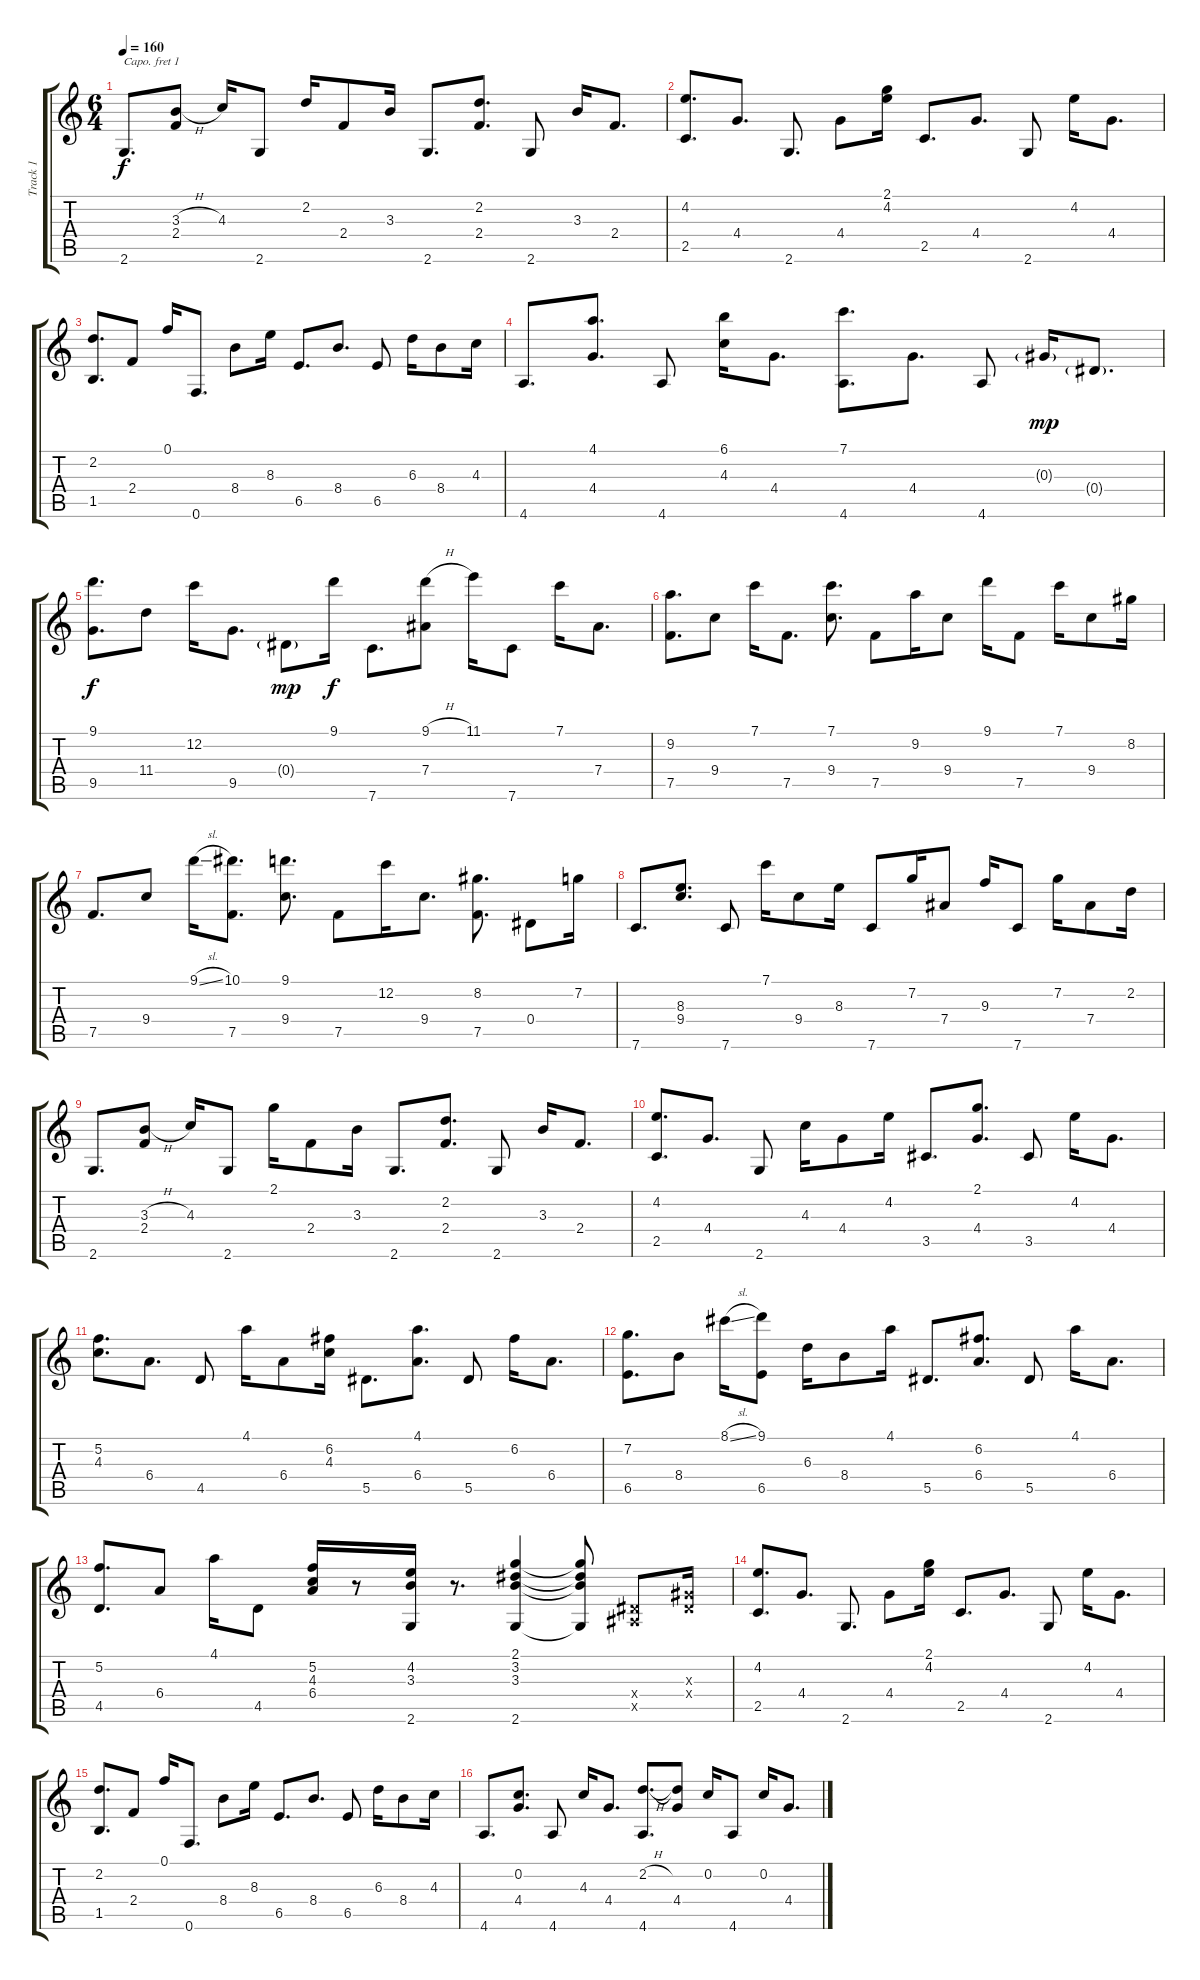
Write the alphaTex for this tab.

\track ("Track 1" "Track 1") {instrument acousticguitarsteel}
\staff {score tabs}
\capo 1
\tuning (E4 B3 G3 D3 A2 E2) {hide}
\ts (6 4)
\tempo 160
\clef g2
\ks c
2.6.8{d dy f} (3.3{h} 2.4).8 4.3.16 2.6.8 2.2.16 2.4.8 3.3.16 2.6.8{d} (2.2 2.4).8{d} 2.6.8 3.3.16 2.4.8{d} |
(4.2 2.5).8{d} 4.4.8{d} 2.6.8{d} 4.4.8 (2.1 4.2).16 2.5.8{d} 4.4.8{d} 2.6.8 4.2.16 4.4.8{d} |
(2.2 1.5).8{d} 2.4.8 0.1.16 0.6.8{d} 8.4.8 8.3.16 6.5.8{d} 8.4.8{d} 6.5.8 6.3.16 8.4.8 4.3.16 |
4.6.8{d} (4.1 4.4).8{d} 4.6.8 (6.1 4.3).16 4.4.8{d} (7.1 4.6).8{d} 4.4.8{d} 4.6.8 0.3{g}.16{dy mp} 0.4{g}.8{d} |
(9.1 9.5).8{d dy f} 11.4.8 12.2.16 9.5.8{d} 0.4{g}.8{dy mp} 9.1.16{dy f} 7.6.8{d} (9.1{h} 7.4).8 11.1.16 7.6.8 7.1.16 7.4.8{d} |
(9.2 7.5).8{d} 9.4.8 7.1.16 7.5.8{d} (7.1 9.4).8{d} 7.5.8 9.2.16 9.4.8 9.1.16 7.5.8 7.1.16 9.4.8 8.2.16 |
7.5.8{d} 9.4.8 9.1{sl}.16 (10.1 7.5).8{d} (9.1 9.4).8{d} 7.5.8 12.2.16 9.4.8{d} (8.2 7.5).8{d} 0.4.8 7.2.16 |
7.6.8{d} (8.3 9.4).8{d} 7.6.8 7.1.16 9.4.8 8.3.16 7.6.8 7.2.16 7.4.8 9.3.16 7.6.8 7.2.16 7.4.8 2.2.16 |
2.6.8{d} (3.3{h} 2.4).8 4.3.16 2.6.8 2.1.16 2.4.8 3.3.16 2.6.8{d} (2.2 2.4).8{d} 2.6.8 3.3.16 2.4.8{d} |
(4.2 2.5).8{d} 4.4.8{d} 2.6.8 4.3.16 4.4.8 4.2.16 3.5.8{d} (2.1 4.4).8{d} 3.5.8 4.2.16 4.4.8{d} |
(5.2 4.3).8{d} 6.4.8{d} 4.5.8 4.1.16 6.4.8 (6.2 4.3).16 5.5.8{d} (4.1 6.4).8{d} 5.5.8 6.2.16 6.4.8{d} |
(7.2 6.5).8{d} 8.4.8 8.1{sl}.16 (9.1 6.5).8 6.3.16 8.4.8 4.1.16 5.5.8{d} (6.2 6.4).8{d} 5.5.8 4.1.16 6.4.8{d} |
(5.2 4.5).8{d} 6.4.8 4.1.16 4.5.8 (5.2 4.3 6.4).16 r.8 (4.2 3.3 2.6).16 r.8{d} (2.1 3.2 3.3 2.6).4 (2.1{t} 3.2{t} 3.3{t} 2.6{t}).8 (0.4{x} 0.5{x}).8 (0.3{x} 0.4{x}).16 |
(4.2 2.5).8{d} 4.4.8{d} 2.6.8{d} 4.4.8 (2.1 4.2).16 2.5.8{d} 4.4.8{d} 2.6.8 4.2.16 4.4.8{d} |
(2.2 1.5).8{d} 2.4.8 0.1.16 0.6.8{d} 8.4.8 8.3.16 6.5.8{d} 8.4.8{d} 6.5.8 6.3.16 8.4.8 4.3.16 |
4.6.8{d} (0.2 4.4).8{d} 4.6.8 4.3.16 4.4.8{d} (2.2{h} 4.6).8{d} (2.2{t} 4.4).8 0.2.16 4.6.8 0.2.16 4.4.8{d}
